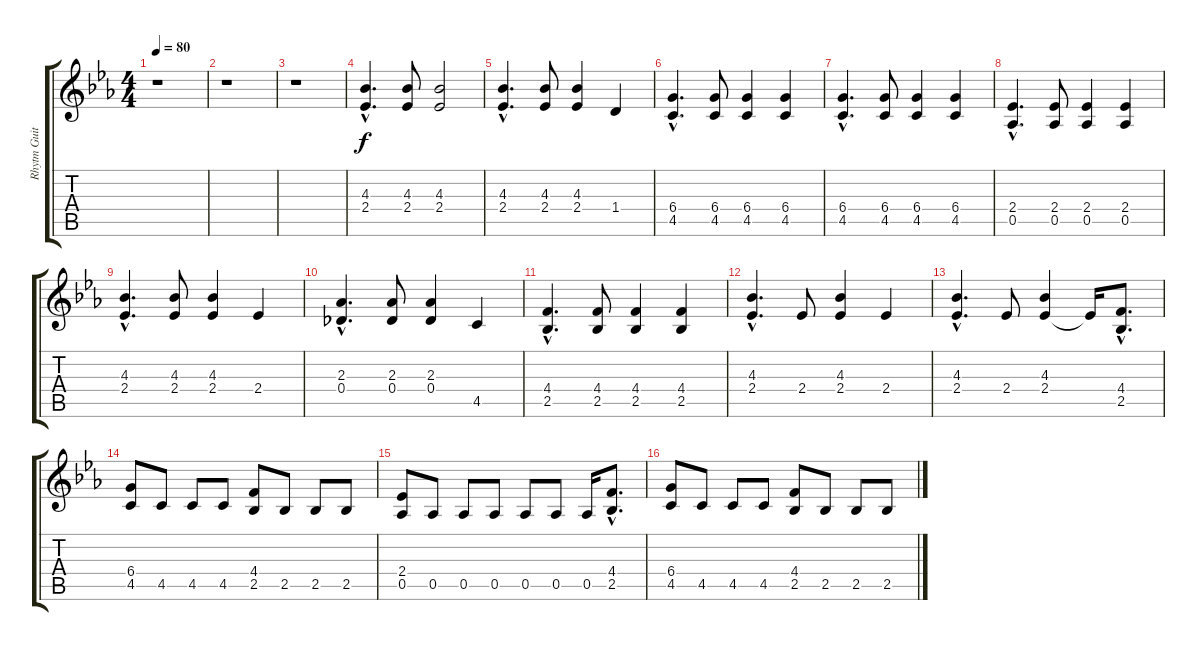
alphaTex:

\track ("Rhytm Guitar" "Rhytm Guit") {instrument distortionguitar}
\staff {score tabs}
\tuning (Eb4 Bb3 Gb3 Db3 Ab2 Eb2) {hide}
\ts (4 4)
\tempo 80
\clef g2
\ks eb
r.1{dy f} |
r.1 |
r.1 |
(4.3{hac} 2.4{hac}).4{d} (4.3 2.4).8 (4.3 2.4).2 |
(4.3{hac} 2.4{hac}).4{d} (4.3 2.4).8 (4.3 2.4).4 1.4.4 |
(6.4{hac} 4.5{hac}).4{d} (6.4 4.5).8 (6.4 4.5).4 (6.4 4.5).4 |
(6.4{hac} 4.5{hac}).4{d} (6.4 4.5).8 (6.4 4.5).4 (6.4 4.5).4 |
(2.4{hac} 0.5{hac}).4{d} (2.4 0.5).8 (2.4 0.5).4 (2.4 0.5).4 |
(4.3{hac} 2.4{hac}).4{d} (4.3 2.4).8 (4.3 2.4).4 2.4.4 |
(2.3{hac} 0.4{hac}).4{d} (2.3 0.4).8 (2.3 0.4).4 4.5.4 |
(4.4{hac} 2.5{hac}).4{d} (4.4 2.5).8 (4.4 2.5).4 (4.4 2.5).4 |
(4.3{hac} 2.4{hac}).4{d} 2.4.8 (4.3 2.4).4 2.4.4 |
(4.3{hac} 2.4{hac}).4{d} 2.4.8 (4.3 2.4).4 2.4{t}.16 (4.4{hac} 2.5{hac}).8{d} |
(6.4 4.5).8 4.5.8 4.5.8 4.5.8 (4.4 2.5).8 2.5.8 2.5.8 2.5.8 |
(2.4 0.5).8 0.5.8 0.5.8 0.5.8 0.5.8 0.5.8 0.5.16 (4.4{hac} 2.5{hac}).8{d} |
(6.4 4.5).8 4.5.8 4.5.8 4.5.8 (4.4 2.5).8 2.5.8 2.5.8 2.5.8
